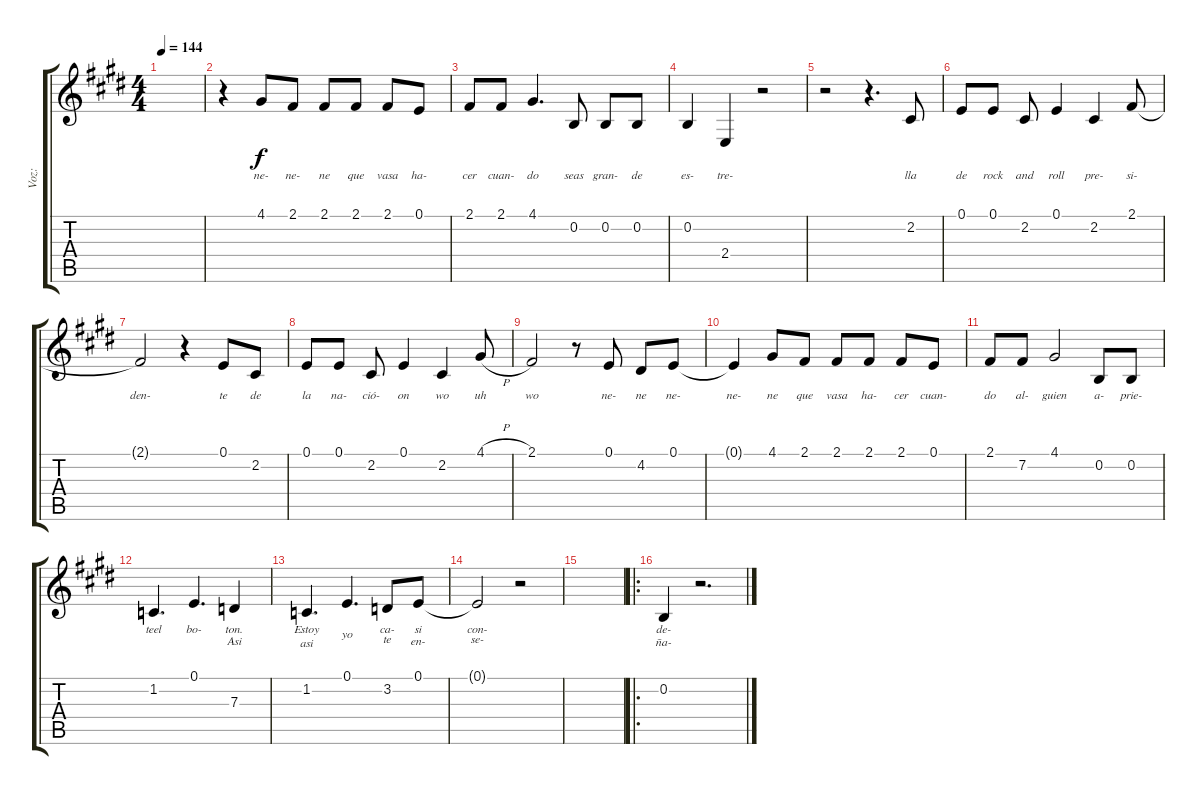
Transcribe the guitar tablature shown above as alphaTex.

\track ("Voz:" "Voz:") {instrument lead2sawtooth}
\staff {score tabs}
\tuning (E4 B3 G3 D3 A2 E2) {hide}
\ts (4 4)
\tempo 144
\clef g2
\ks e
|
r.4 4.1.8{lyrics (0 "ne-") lyrics (1 "") lyrics (2 "") lyrics (3 "") lyrics (4 "")} 2.1.8{lyrics (0 "ne-") lyrics (1 "") lyrics (2 "") lyrics (3 "") lyrics (4 "")} 2.1.8{lyrics (0 "ne") lyrics (1 "") lyrics (2 "") lyrics (3 "") lyrics (4 "")} 2.1.8{lyrics (0 "que") lyrics (1 "") lyrics (2 "") lyrics (3 "") lyrics (4 "")} 2.1.8{lyrics (0 "vasa") lyrics (1 "") lyrics (2 "") lyrics (3 "") lyrics (4 "")} 0.1.8{lyrics (0 "ha-") lyrics (1 "") lyrics (2 "") lyrics (3 "") lyrics (4 "")} |
2.1.8{lyrics (0 "cer") lyrics (1 "") lyrics (2 "") lyrics (3 "") lyrics (4 "")} 2.1.8{lyrics (0 "cuan-") lyrics (1 "") lyrics (2 "") lyrics (3 "") lyrics (4 "")} 4.1.4{d lyrics (0 "do") lyrics (1 "") lyrics (2 "") lyrics (3 "") lyrics (4 "")} 0.2.8{lyrics (0 "seas") lyrics (1 "") lyrics (2 "") lyrics (3 "") lyrics (4 "")} 0.2.8{lyrics (0 "gran-") lyrics (1 "") lyrics (2 "") lyrics (3 "") lyrics (4 "")} 0.2.8{lyrics (0 "de") lyrics (1 "") lyrics (2 "") lyrics (3 "") lyrics (4 "")} |
0.2.4{lyrics (0 "es-") lyrics (1 "") lyrics (2 "") lyrics (3 "") lyrics (4 "")} 2.4.4{lyrics (0 "tre-") lyrics (1 "") lyrics (2 "") lyrics (3 "") lyrics (4 "")} r.2 |
r.2 r.4{d} 2.2.8{lyrics (0 "lla") lyrics (1 "") lyrics (2 "") lyrics (3 "") lyrics (4 "")} |
0.1.8{lyrics (0 "de") lyrics (1 "") lyrics (2 "") lyrics (3 "") lyrics (4 "")} 0.1.8{lyrics (0 "rock") lyrics (1 "") lyrics (2 "") lyrics (3 "") lyrics (4 "")} 2.2.8{lyrics (0 "and") lyrics (1 "") lyrics (2 "") lyrics (3 "") lyrics (4 "")} 0.1.4{lyrics (0 "roll") lyrics (1 "") lyrics (2 "") lyrics (3 "") lyrics (4 "")} 2.2.4{lyrics (0 "pre-") lyrics (1 "") lyrics (2 "") lyrics (3 "") lyrics (4 "")} 2.1.8{lyrics (0 "si-") lyrics (1 "") lyrics (2 "") lyrics (3 "") lyrics (4 "")} |
2.1{t}.2{lyrics (0 "den-") lyrics (1 "") lyrics (2 "") lyrics (3 "") lyrics (4 "")} r.4 0.1.8{lyrics (0 "te") lyrics (1 "") lyrics (2 "") lyrics (3 "") lyrics (4 "")} 2.2.8{lyrics (0 "de") lyrics (1 "") lyrics (2 "") lyrics (3 "") lyrics (4 "")} |
0.1.8{lyrics (0 "la") lyrics (1 "") lyrics (2 "") lyrics (3 "") lyrics (4 "")} 0.1.8{lyrics (0 "na-") lyrics (1 "") lyrics (2 "") lyrics (3 "") lyrics (4 "")} 2.2.8{lyrics (0 "ció-") lyrics (1 "") lyrics (2 "") lyrics (3 "") lyrics (4 "")} 0.1.4{lyrics (0 "on") lyrics (1 "") lyrics (2 "") lyrics (3 "") lyrics (4 "")} 2.2.4{lyrics (0 "wo") lyrics (1 "") lyrics (2 "") lyrics (3 "") lyrics (4 "")} 4.1{h}.8{lyrics (0 "uh") lyrics (1 "") lyrics (2 "") lyrics (3 "") lyrics (4 "")} |
2.1.2{lyrics (0 "wo") lyrics (1 "") lyrics (2 "") lyrics (3 "") lyrics (4 "")} r.8 0.1.8{lyrics (0 "ne-") lyrics (1 "") lyrics (2 "") lyrics (3 "") lyrics (4 "")} 4.2.8{lyrics (0 "ne") lyrics (1 "") lyrics (2 "") lyrics (3 "") lyrics (4 "")} 0.1.8{lyrics (0 "ne-") lyrics (1 "") lyrics (2 "") lyrics (3 "") lyrics (4 "")} |
0.1{t}.4{lyrics (0 "ne-") lyrics (1 "") lyrics (2 "") lyrics (3 "") lyrics (4 "")} 4.1.8{lyrics (0 "ne") lyrics (1 "") lyrics (2 "") lyrics (3 "") lyrics (4 "")} 2.1.8{lyrics (0 "que") lyrics (1 "") lyrics (2 "") lyrics (3 "") lyrics (4 "")} 2.1.8{lyrics (0 "vasa") lyrics (1 "") lyrics (2 "") lyrics (3 "") lyrics (4 "")} 2.1.8{lyrics (0 "ha-") lyrics (1 "") lyrics (2 "") lyrics (3 "") lyrics (4 "")} 2.1.8{lyrics (0 "cer") lyrics (1 "") lyrics (2 "") lyrics (3 "") lyrics (4 "")} 0.1.8{lyrics (0 "cuan-") lyrics (1 "") lyrics (2 "") lyrics (3 "") lyrics (4 "")} |
2.1.8{lyrics (0 "do") lyrics (1 "") lyrics (2 "") lyrics (3 "") lyrics (4 "")} 7.2.8{lyrics (0 "al-") lyrics (1 "") lyrics (2 "") lyrics (3 "") lyrics (4 "")} 4.1.2{lyrics (0 "guien") lyrics (1 "") lyrics (2 "") lyrics (3 "") lyrics (4 "")} 0.2.8{lyrics (0 "a-") lyrics (1 "") lyrics (2 "") lyrics (3 "") lyrics (4 "")} 0.2.8{lyrics (0 "prie-") lyrics (1 "") lyrics (2 "") lyrics (3 "") lyrics (4 "")} |
1.2.4{d lyrics (0 "teel") lyrics (1 "") lyrics (2 "") lyrics (3 "") lyrics (4 "")} 0.1.4{d lyrics (0 "bo-") lyrics (1 "") lyrics (2 "") lyrics (3 "") lyrics (4 "")} 7.3.4{lyrics (0 "ton.") lyrics (1 "Asi") lyrics (2 "") lyrics (3 "") lyrics (4 "")} |
1.2.4{d lyrics (0 "Estoy") lyrics (1 "asi") lyrics (2 "") lyrics (3 "") lyrics (4 "")} 0.1.4{d lyrics (0 "") lyrics (1 "yo") lyrics (2 "") lyrics (3 "") lyrics (4 "")} 3.2.8{lyrics (0 "ca-") lyrics (1 "te") lyrics (2 "") lyrics (3 "") lyrics (4 "")} 0.1.8{lyrics (0 "si") lyrics (1 "en-") lyrics (2 "") lyrics (3 "") lyrics (4 "")} |
0.1{t}.2{lyrics (0 "con-") lyrics (1 "se-") lyrics (2 "") lyrics (3 "") lyrics (4 "")} r.2 |
|
\ro
0.2.4{lyrics (0 "de-") lyrics (1 "ña-") lyrics (2 "") lyrics (3 "") lyrics (4 "")} r.2{d}
